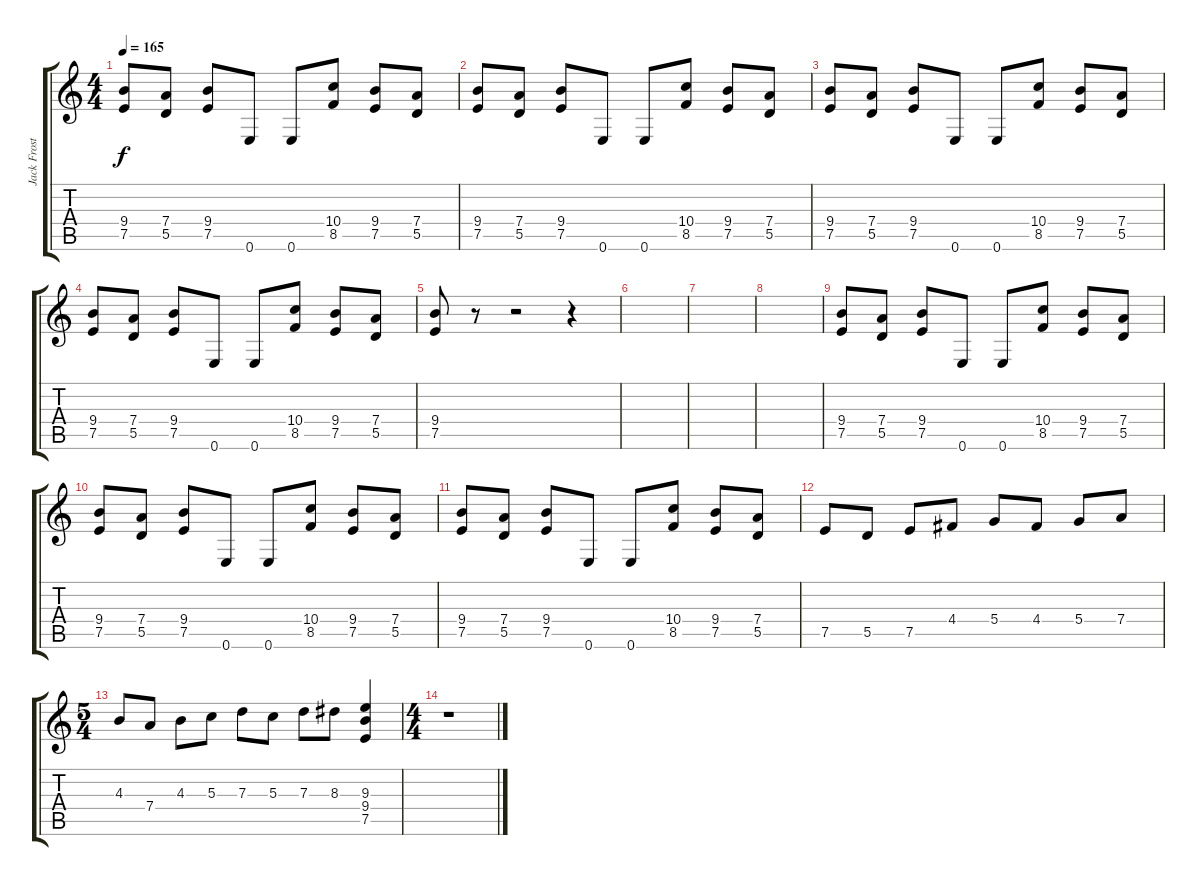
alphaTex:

\track ("Jack Frost" "Jack Frost") {instrument distortionguitar}
\staff {score tabs}
\tuning (E4 B3 G3 D3 A2 E2) {hide}
\ts (4 4)
\tempo 165
\clef g2
\ks c
(9.4 7.5).8{dy f} (7.4 5.5).8 (9.4 7.5).8 0.6.8 0.6.8 (10.4 8.5).8 (9.4 7.5).8 (7.4 5.5).8 |
(9.4 7.5).8 (7.4 5.5).8 (9.4 7.5).8 0.6.8 0.6.8 (10.4 8.5).8 (9.4 7.5).8 (7.4 5.5).8 |
(9.4 7.5).8 (7.4 5.5).8 (9.4 7.5).8 0.6.8 0.6.8 (10.4 8.5).8 (9.4 7.5).8 (7.4 5.5).8 |
(9.4 7.5).8 (7.4 5.5).8 (9.4 7.5).8 0.6.8 0.6.8 (10.4 8.5).8 (9.4 7.5).8 (7.4 5.5).8 |
(9.4 7.5).8 r.8 r.2 r.4 |
|
|
|
(9.4 7.5).8 (7.4 5.5).8 (9.4 7.5).8 0.6.8 0.6.8 (10.4 8.5).8 (9.4 7.5).8 (7.4 5.5).8 |
(9.4 7.5).8 (7.4 5.5).8 (9.4 7.5).8 0.6.8 0.6.8 (10.4 8.5).8 (9.4 7.5).8 (7.4 5.5).8 |
(9.4 7.5).8 (7.4 5.5).8 (9.4 7.5).8 0.6.8 0.6.8 (10.4 8.5).8 (9.4 7.5).8 (7.4 5.5).8 |
7.5.8 5.5.8 7.5.8 4.4.8 5.4.8 4.4.8 5.4.8 7.4.8 |
\ts (5 4)
4.3.8 7.4.8 4.3.8 5.3.8 7.3.8 5.3.8 7.3.8 8.3.8 (9.3 9.4 7.5).4 |
\ts (4 4)
r.1
